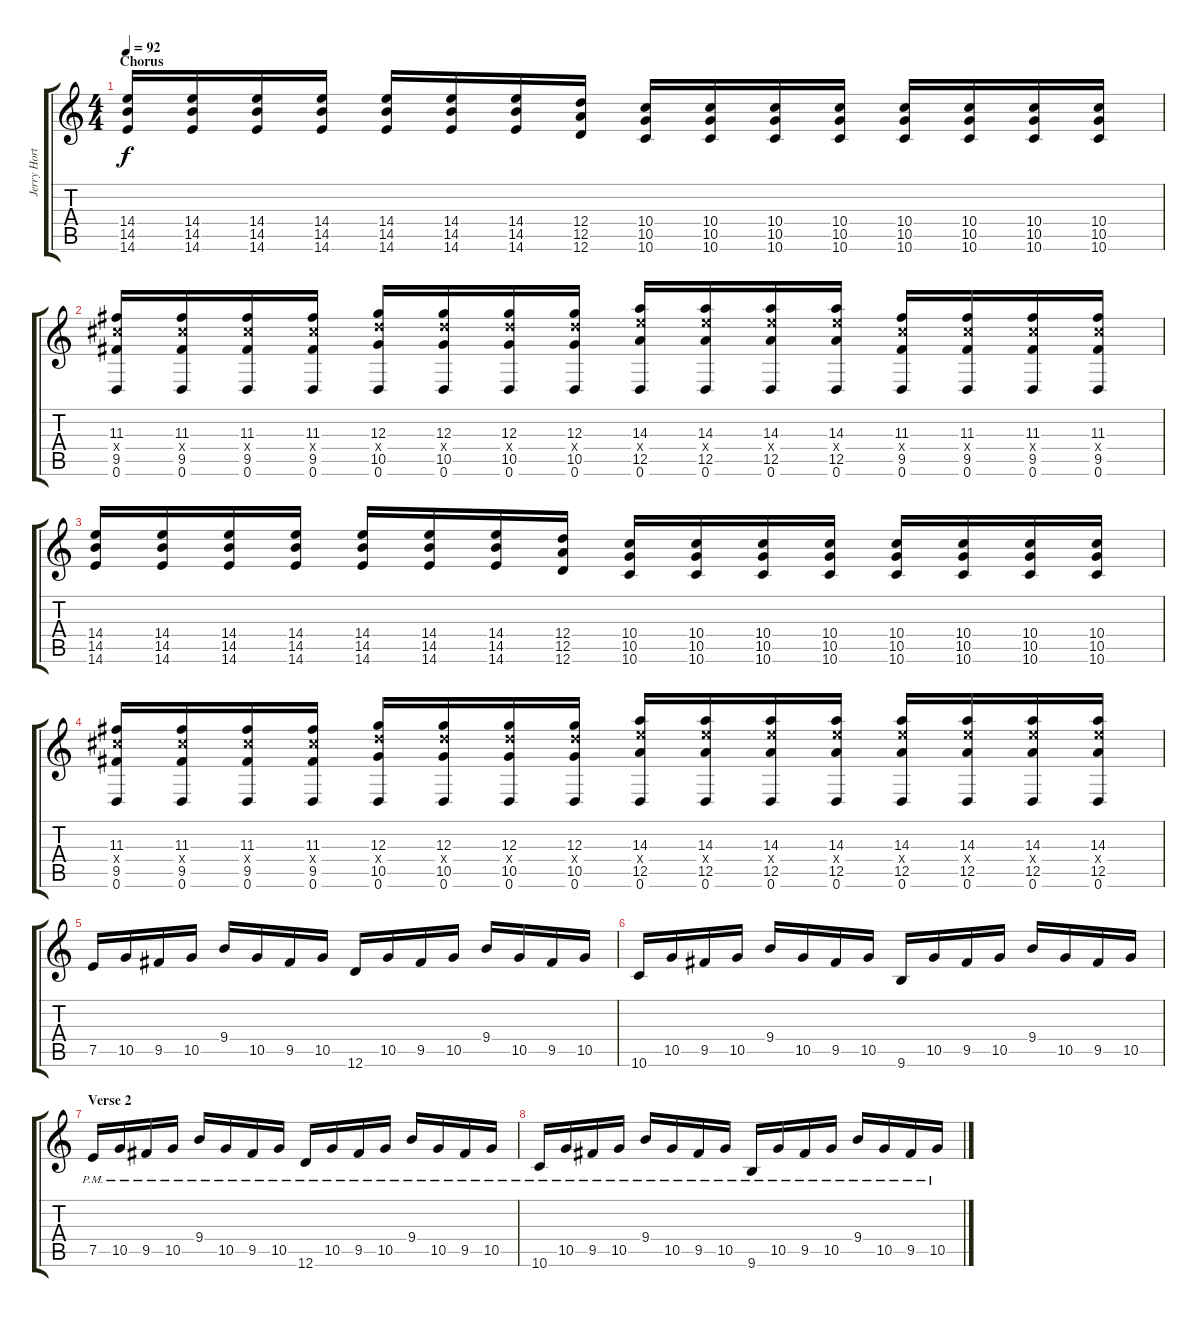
\track ("Jerry Horton" "Jerry Hort") {instrument distortionguitar}
\staff {score tabs}
\tuning (E4 B3 G3 D3 A2 D2) {hide}
\ts (4 4)
\section ("" "Chorus")
\tempo 92
\clef g2
\ks c
(14.4 14.5 14.6).16{dy f} (14.4 14.5 14.6).16 (14.4 14.5 14.6).16 (14.4 14.5 14.6).16 (14.4 14.5 14.6).16 (14.4 14.5 14.6).16 (14.4 14.5 14.6).16 (12.4 12.5 12.6).16 (10.4 10.5 10.6).16 (10.4 10.5 10.6).16 (10.4 10.5 10.6).16 (10.4 10.5 10.6).16 (10.4 10.5 10.6).16 (10.4 10.5 10.6).16 (10.4 10.5 10.6).16 (10.4 10.5 10.6).16 |
(11.3 11.4{x} 9.5 0.6).16 (11.3 11.4{x} 9.5 0.6).16 (11.3 11.4{x} 9.5 0.6).16 (11.3 11.4{x} 9.5 0.6).16 (12.3 12.4{x} 10.5 0.6).16 (12.3 12.4{x} 10.5 0.6).16 (12.3 12.4{x} 10.5 0.6).16 (12.3 12.4{x} 10.5 0.6).16 (14.3 14.4{x} 12.5 0.6).16 (14.3 14.4{x} 12.5 0.6).16 (14.3 14.4{x} 12.5 0.6).16 (14.3 14.4{x} 12.5 0.6).16 (11.3 11.4{x} 9.5 0.6).16 (11.3 11.4{x} 9.5 0.6).16 (11.3 11.4{x} 9.5 0.6).16 (11.3 11.4{x} 9.5 0.6).16 |
(14.4 14.5 14.6).16 (14.4 14.5 14.6).16 (14.4 14.5 14.6).16 (14.4 14.5 14.6).16 (14.4 14.5 14.6).16 (14.4 14.5 14.6).16 (14.4 14.5 14.6).16 (12.4 12.5 12.6).16 (10.4 10.5 10.6).16 (10.4 10.5 10.6).16 (10.4 10.5 10.6).16 (10.4 10.5 10.6).16 (10.4 10.5 10.6).16 (10.4 10.5 10.6).16 (10.4 10.5 10.6).16 (10.4 10.5 10.6).16 |
(11.3 11.4{x} 9.5 0.6).16 (11.3 11.4{x} 9.5 0.6).16 (11.3 11.4{x} 9.5 0.6).16 (11.3 11.4{x} 9.5 0.6).16 (12.3 12.4{x} 10.5 0.6).16 (12.3 12.4{x} 10.5 0.6).16 (12.3 12.4{x} 10.5 0.6).16 (12.3 12.4{x} 10.5 0.6).16 (14.3 14.4{x} 12.5 0.6).16 (14.3 14.4{x} 12.5 0.6).16 (14.3 14.4{x} 12.5 0.6).16 (14.3 14.4{x} 12.5 0.6).16 (14.3 14.4{x} 12.5 0.6).16 (14.3 14.4{x} 12.5 0.6).16 (14.3 14.4{x} 12.5 0.6).16 (14.3 14.4{x} 12.5 0.6).16 |
7.5.16 10.5.16 9.5.16 10.5.16 9.4.16 10.5.16 9.5.16 10.5.16 12.6.16 10.5.16 9.5.16 10.5.16 9.4.16 10.5.16 9.5.16 10.5.16 |
10.6.16 10.5.16 9.5.16 10.5.16 9.4.16 10.5.16 9.5.16 10.5.16 9.6.16 10.5.16 9.5.16 10.5.16 9.4.16 10.5.16 9.5.16 10.5.16 |
\section ("" "Verse 2")
7.5{pm}.16 10.5{pm}.16 9.5{pm}.16 10.5{pm}.16 9.4{pm}.16 10.5{pm}.16 9.5{pm}.16 10.5{pm}.16 12.6{pm}.16 10.5{pm}.16 9.5{pm}.16 10.5{pm}.16 9.4{pm}.16 10.5{pm}.16 9.5{pm}.16 10.5{pm}.16 |
10.6{pm}.16 10.5{pm}.16 9.5{pm}.16 10.5{pm}.16 9.4{pm}.16 10.5{pm}.16 9.5{pm}.16 10.5{pm}.16 9.6{pm}.16 10.5{pm}.16 9.5{pm}.16 10.5{pm}.16 9.4{pm}.16 10.5{pm}.16 9.5{pm}.16 10.5{pm}.16
